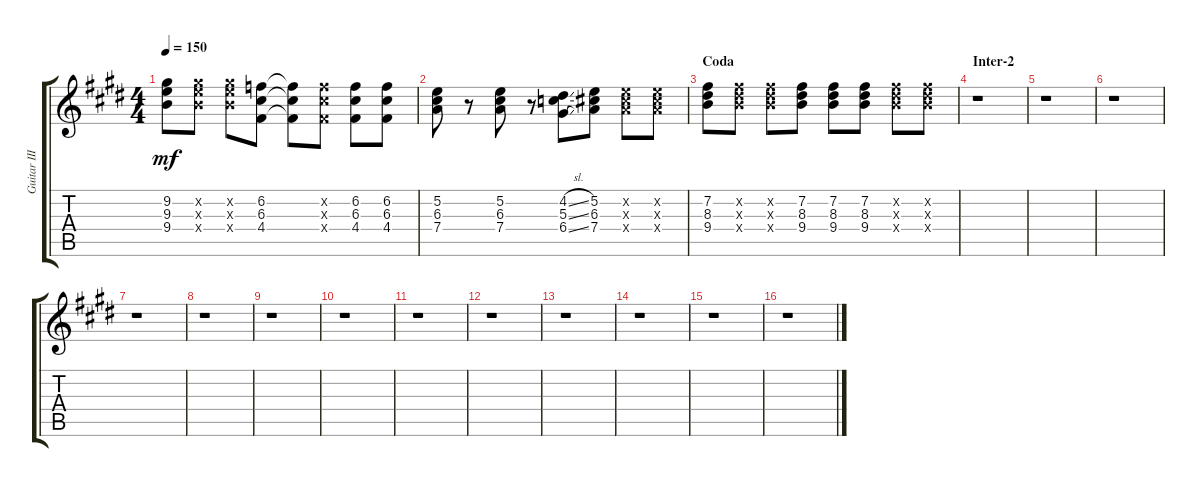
\track ("Guitar III" "Guitar III") {instrument overdrivenguitar}
\staff {score tabs}
\tuning (E4 B3 G3 D3 A2 E2) {hide}
\ts (4 4)
\tempo 150
\clef g2
\ks e
(9.2 9.3 9.4).8{dy mf} (9.2{x} 9.3{x} 9.4{x}).8 (9.2{x} 9.3{x} 9.4{x}).8 (6.2 6.3 4.4).8 (6.2{t} 6.3{t} 4.4{t}).8 (6.2{x} 6.3{x} 4.4{x}).8 (6.2 6.3 4.4).8 (6.2 6.3 4.4).8 |
(5.2 6.3 7.4).8 r.8 (5.2 6.3 7.4).8 r.8 (4.2{sl} 5.3{sl} 6.4{sl}).8 (5.2 6.3 7.4).8 (5.2{x} 6.3{x} 7.4{x}).8 (5.2{x} 6.3{x} 7.4{x}).8 |
\section ("" "Coda")
(7.2 8.3 9.4).8 (7.2{x} 8.3{x} 9.4{x}).8 (7.2{x} 8.3{x} 9.4{x}).8 (7.2 8.3 9.4).8 (7.2 8.3 9.4).8 (7.2 8.3 9.4).8 (7.2{x} 8.3{x} 9.4{x}).8 (7.2{x} 8.3{x} 9.4{x}).8 |
\section ("" "Inter-2")
r.1 |
r.1 |
r.1 |
r.1 |
r.1 |
r.1 |
r.1 |
r.1 |
r.1 |
r.1 |
r.1 |
r.1 |
r.1
